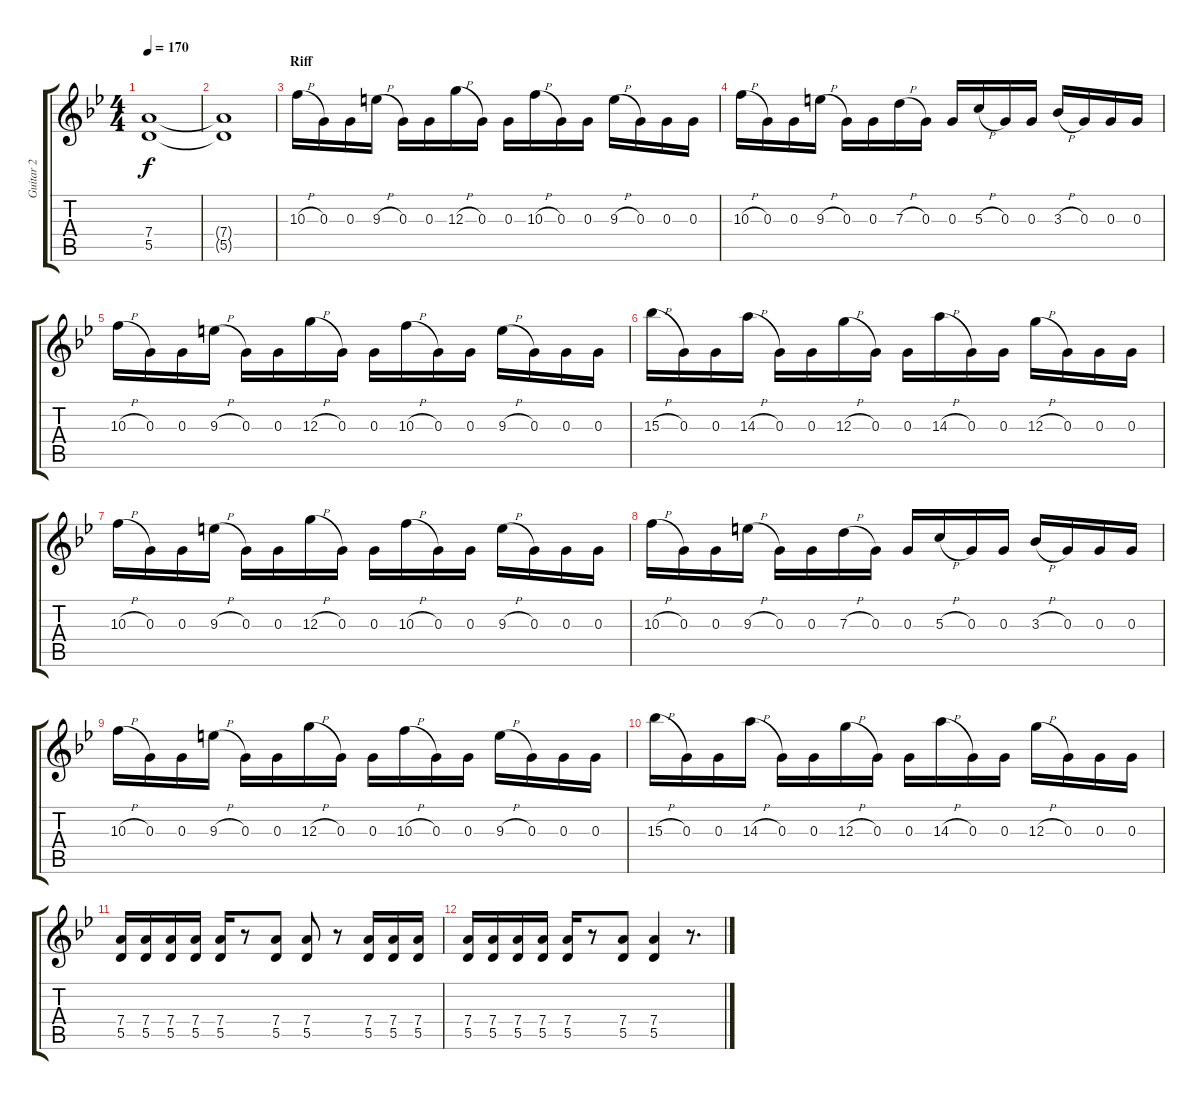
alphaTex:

\track ("Guitar 2" "Guitar 2") {instrument overdrivenguitar}
\staff {score tabs}
\tuning (E4 B3 G3 D3 A2 E2) {hide}
\ts (4 4)
\tempo 170
\clef g2
\ks bb
(7.4 5.5).1{dy f} |
(7.4{t} 5.5{t}).1 |
\section ("" "Riff")
10.3{h}.16 0.3.16 0.3.16 9.3{h}.16 0.3.16 0.3.16 12.3{h}.16 0.3.16 0.3.16 10.3{h}.16 0.3.16 0.3.16 9.3{h}.16 0.3.16 0.3.16 0.3.16 |
10.3{h}.16 0.3.16 0.3.16 9.3{h}.16 0.3.16 0.3.16 7.3{h}.16 0.3.16 0.3.16 5.3{h}.16 0.3.16 0.3.16 3.3{h}.16 0.3.16 0.3.16 0.3.16 |
10.3{h}.16 0.3.16 0.3.16 9.3{h}.16 0.3.16 0.3.16 12.3{h}.16 0.3.16 0.3.16 10.3{h}.16 0.3.16 0.3.16 9.3{h}.16 0.3.16 0.3.16 0.3.16 |
15.3{h}.16 0.3.16 0.3.16 14.3{h}.16 0.3.16 0.3.16 12.3{h}.16 0.3.16 0.3.16 14.3{h}.16 0.3.16 0.3.16 12.3{h}.16 0.3.16 0.3.16 0.3.16 |
10.3{h}.16 0.3.16 0.3.16 9.3{h}.16 0.3.16 0.3.16 12.3{h}.16 0.3.16 0.3.16 10.3{h}.16 0.3.16 0.3.16 9.3{h}.16 0.3.16 0.3.16 0.3.16 |
10.3{h}.16 0.3.16 0.3.16 9.3{h}.16 0.3.16 0.3.16 7.3{h}.16 0.3.16 0.3.16 5.3{h}.16 0.3.16 0.3.16 3.3{h}.16 0.3.16 0.3.16 0.3.16 |
10.3{h}.16 0.3.16 0.3.16 9.3{h}.16 0.3.16 0.3.16 12.3{h}.16 0.3.16 0.3.16 10.3{h}.16 0.3.16 0.3.16 9.3{h}.16 0.3.16 0.3.16 0.3.16 |
15.3{h}.16 0.3.16 0.3.16 14.3{h}.16 0.3.16 0.3.16 12.3{h}.16 0.3.16 0.3.16 14.3{h}.16 0.3.16 0.3.16 12.3{h}.16 0.3.16 0.3.16 0.3.16 |
(7.4 5.5).16 (7.4 5.5).16 (7.4 5.5).16 (7.4 5.5).16 (7.4 5.5).16 r.8 (7.4 5.5).8 (7.4 5.5).8 r.8 (7.4 5.5).16 (7.4 5.5).16 (7.4 5.5).16 |
(7.4 5.5).16 (7.4 5.5).16 (7.4 5.5).16 (7.4 5.5).16 (7.4 5.5).16 r.8 (7.4 5.5).8 (7.4 5.5).4 r.8{d}
